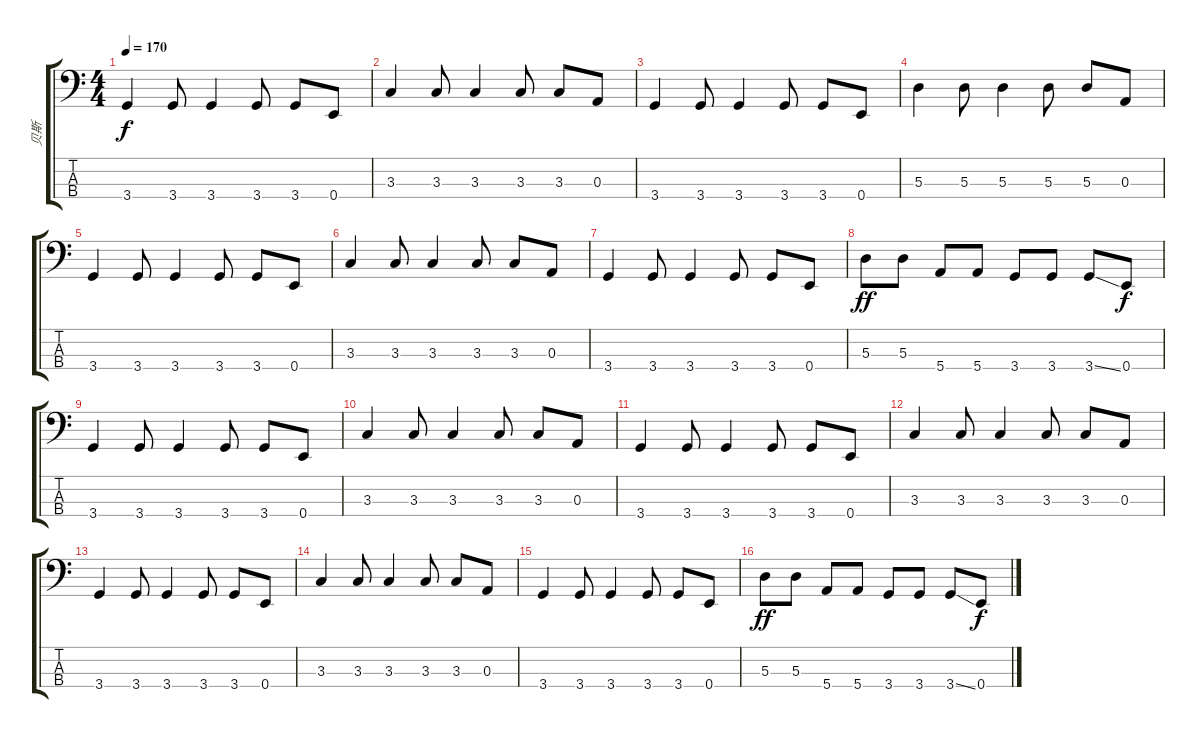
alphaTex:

\track ("贝斯" "贝斯") {instrument electricbasspick}
\staff {score tabs}
\tuning (G2 D2 A1 E1) {hide}
\ts (4 4)
\tempo 170
\clef f4
\ks c
3.4.4{dy f} 3.4.8 3.4.4 3.4.8 3.4.8 0.4.8 |
3.3.4 3.3.8 3.3.4 3.3.8 3.3.8 0.3.8 |
3.4.4 3.4.8 3.4.4 3.4.8 3.4.8 0.4.8 |
5.3.4 5.3.8 5.3.4 5.3.8 5.3.8 0.3.8 |
3.4.4 3.4.8 3.4.4 3.4.8 3.4.8 0.4.8 |
3.3.4 3.3.8 3.3.4 3.3.8 3.3.8 0.3.8 |
3.4.4 3.4.8 3.4.4 3.4.8 3.4.8 0.4.8 |
5.3.8{dy ff} 5.3.8 5.4.8 5.4.8 3.4.8 3.4.8 3.4{ss}.8 0.4.8{dy f} |
3.4.4 3.4.8 3.4.4 3.4.8 3.4.8 0.4.8 |
3.3.4 3.3.8 3.3.4 3.3.8 3.3.8 0.3.8 |
3.4.4 3.4.8 3.4.4 3.4.8 3.4.8 0.4.8 |
3.3.4 3.3.8 3.3.4 3.3.8 3.3.8 0.3.8 |
3.4.4 3.4.8 3.4.4 3.4.8 3.4.8 0.4.8 |
3.3.4 3.3.8 3.3.4 3.3.8 3.3.8 0.3.8 |
3.4.4 3.4.8 3.4.4 3.4.8 3.4.8 0.4.8 |
5.3.8{dy ff} 5.3.8 5.4.8 5.4.8 3.4.8 3.4.8 3.4{ss}.8 0.4.8{dy f}
